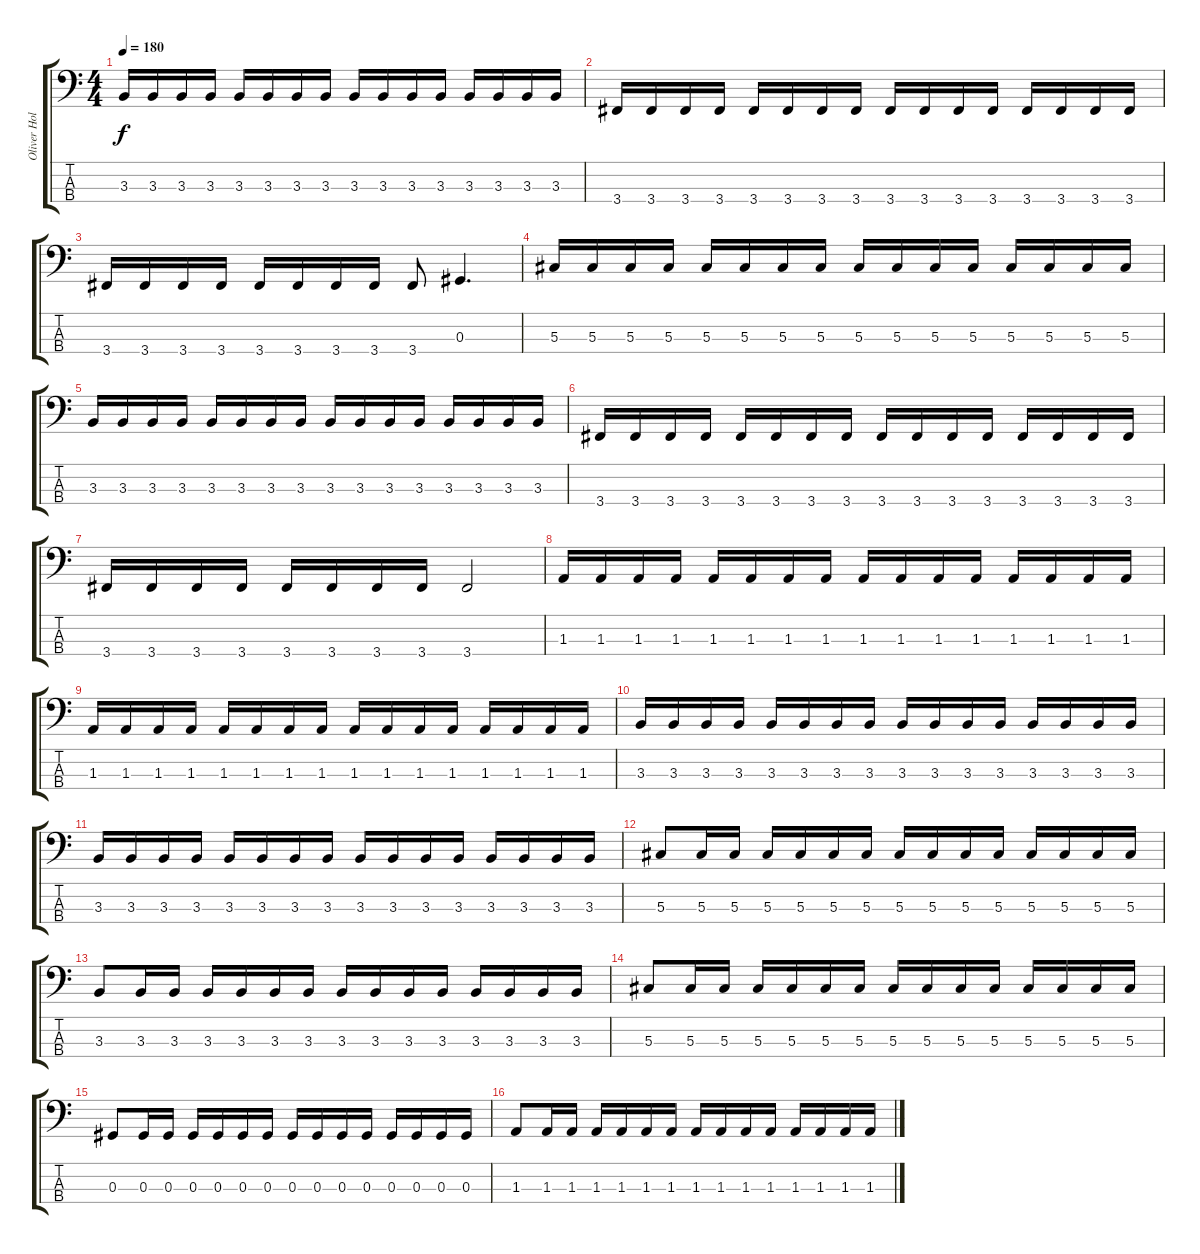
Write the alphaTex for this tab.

\track ("Oliver Holzwarth" "Oliver Hol") {instrument electricbasspick}
\staff {score tabs}
\tuning (Gb2 Db2 Ab1 Eb1) {hide}
\ts (4 4)
\tempo 180
\clef f4
\ks c
3.3.16{dy f} 3.3.16 3.3.16 3.3.16 3.3.16 3.3.16 3.3.16 3.3.16 3.3.16 3.3.16 3.3.16 3.3.16 3.3.16 3.3.16 3.3.16 3.3.16 |
3.4.16 3.4.16 3.4.16 3.4.16 3.4.16 3.4.16 3.4.16 3.4.16 3.4.16 3.4.16 3.4.16 3.4.16 3.4.16 3.4.16 3.4.16 3.4.16 |
3.4.16 3.4.16 3.4.16 3.4.16 3.4.16 3.4.16 3.4.16 3.4.16 3.4.8 0.3.4{d} |
5.3.16 5.3.16 5.3.16 5.3.16 5.3.16 5.3.16 5.3.16 5.3.16 5.3.16 5.3.16 5.3.16 5.3.16 5.3.16 5.3.16 5.3.16 5.3.16 |
3.3.16 3.3.16 3.3.16 3.3.16 3.3.16 3.3.16 3.3.16 3.3.16 3.3.16 3.3.16 3.3.16 3.3.16 3.3.16 3.3.16 3.3.16 3.3.16 |
3.4.16 3.4.16 3.4.16 3.4.16 3.4.16 3.4.16 3.4.16 3.4.16 3.4.16 3.4.16 3.4.16 3.4.16 3.4.16 3.4.16 3.4.16 3.4.16 |
3.4.16 3.4.16 3.4.16 3.4.16 3.4.16 3.4.16 3.4.16 3.4.16 3.4.2 |
1.3.16 1.3.16 1.3.16 1.3.16 1.3.16 1.3.16 1.3.16 1.3.16 1.3.16 1.3.16 1.3.16 1.3.16 1.3.16 1.3.16 1.3.16 1.3.16 |
1.3.16 1.3.16 1.3.16 1.3.16 1.3.16 1.3.16 1.3.16 1.3.16 1.3.16 1.3.16 1.3.16 1.3.16 1.3.16 1.3.16 1.3.16 1.3.16 |
3.3.16 3.3.16 3.3.16 3.3.16 3.3.16 3.3.16 3.3.16 3.3.16 3.3.16 3.3.16 3.3.16 3.3.16 3.3.16 3.3.16 3.3.16 3.3.16 |
3.3.16 3.3.16 3.3.16 3.3.16 3.3.16 3.3.16 3.3.16 3.3.16 3.3.16 3.3.16 3.3.16 3.3.16 3.3.16 3.3.16 3.3.16 3.3.16 |
5.3.8 5.3.16 5.3.16 5.3.16 5.3.16 5.3.16 5.3.16 5.3.16 5.3.16 5.3.16 5.3.16 5.3.16 5.3.16 5.3.16 5.3.16 |
3.3.8 3.3.16 3.3.16 3.3.16 3.3.16 3.3.16 3.3.16 3.3.16 3.3.16 3.3.16 3.3.16 3.3.16 3.3.16 3.3.16 3.3.16 |
5.3.8 5.3.16 5.3.16 5.3.16 5.3.16 5.3.16 5.3.16 5.3.16 5.3.16 5.3.16 5.3.16 5.3.16 5.3.16 5.3.16 5.3.16 |
0.3.8 0.3.16 0.3.16 0.3.16 0.3.16 0.3.16 0.3.16 0.3.16 0.3.16 0.3.16 0.3.16 0.3.16 0.3.16 0.3.16 0.3.16 |
1.3.8 1.3.16 1.3.16 1.3.16 1.3.16 1.3.16 1.3.16 1.3.16 1.3.16 1.3.16 1.3.16 1.3.16 1.3.16 1.3.16 1.3.16
